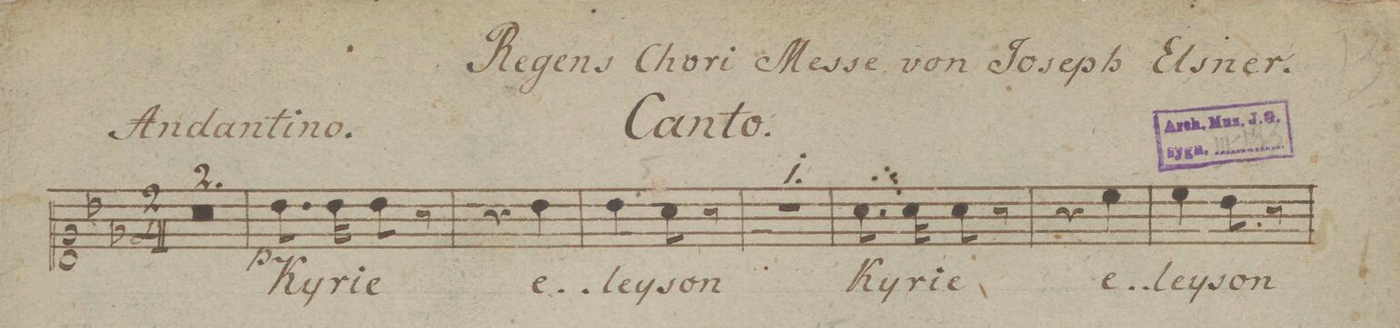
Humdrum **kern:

**kern	**text	**dynam
*I"Canto.	*	*
*clefC1	*	*
*k[b-e-]	*	*
*M2/4	*	*
1r	.	.
=2	=2	=2
=3	=3	=3
8.b-\	Ky-	p
16b-\	-ri-	.
8b-\	-e	.
8r	.	.
=4	=4	=4
4r	.	.
4b-\	e-	.
=5	=5	=5
4b-\	-ley-	.
8a\	-son	.
8r	.	.
=6	=6	=6
2r	.	.
=7	=7	=7
8.a\	Ky-	.
16a\	-ri-	.
8a\	-e	.
8r	.	.
=8	=8	=8
4r	.	.
4cc\	e-	.
=9	=9	=9
4cc\	-ley-	.
8b-\	-son	.
8r	.	.
=10	=10	=10
*-	*-	*-
